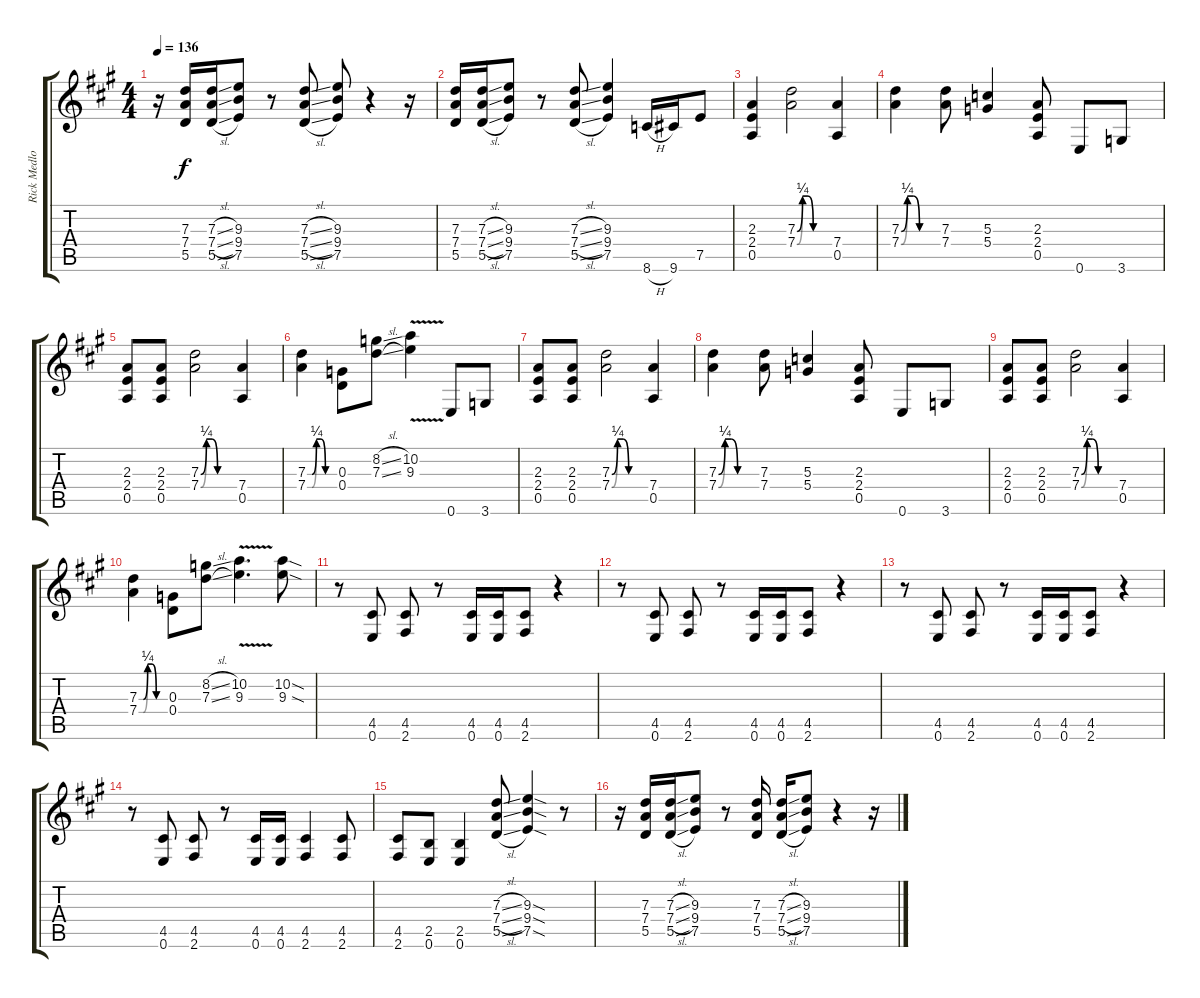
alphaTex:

\track ("Rick Medlocke Guitar" "Rick Medlo") {instrument overdrivenguitar}
\staff {score tabs}
\tuning (E4 B3 G3 D3 A2 E2) {hide}
\ts (4 4)
\tempo 136
\clef g2
\ks a
r.16{dy f} (7.3 7.4 5.5).16 (7.3{sl} 7.4{sl} 5.5{sl}).16 (9.3 9.4 7.5).8 r.8 (7.3{sl} 7.4{sl} 5.5{sl}).8 (9.3 9.4 7.5).8 r.4 r.16 |
(7.3 7.4 5.5).16 (7.3{sl} 7.4{sl} 5.5{sl}).16 (9.3 9.4 7.5).8 r.8 (7.3{sl} 7.4{sl} 5.5{sl}).8 (9.3 9.4 7.5).4 8.6{h}.16 9.6.16 7.5.8 |
(2.3 2.4 0.5).4 (7.3{be (custom 0 0 10 1 20 1 30 0 60 0)} 7.4{be (custom 0 0 10 1 20 1 30 0 60 0)}).2 (7.4 0.5).4 |
(7.3{be (custom 0 0 10 1 20 1 30 0 60 0)} 7.4{be (custom 0 0 10 1 20 1 30 0 60 0)}).4 (7.3 7.4).8 (5.3 5.4).4 (2.3 2.4 0.5).8 0.6.8 3.6.8 |
(2.3 2.4 0.5).8 (2.3 2.4 0.5).8 (7.3{be (custom 0 0 10 1 20 1 30 0 60 0)} 7.4{be (custom 0 0 10 1 20 1 30 0 60 0)}).2 (7.4 0.5).4 |
(7.3{be (custom 0 0 5 0 10 0 20 1 30 1 40 0 60 0)} 7.4{be (custom 0 0 5 0 10 0 20 1 30 1 40 0 60 0)}).4 (0.3 0.4).8 (8.2{sl} 7.3{sl}).8 (10.2{v} 9.3{v}).4 0.6.8 3.6.8 |
(2.3 2.4 0.5).8 (2.3 2.4 0.5).8 (7.3{be (custom 0 0 10 1 20 1 30 0 60 0)} 7.4{be (custom 0 0 10 1 20 1 30 0 60 0)}).2 (7.4 0.5).4 |
(7.3{be (custom 0 0 10 1 20 1 30 0 60 0)} 7.4{be (custom 0 0 10 1 20 1 30 0 60 0)}).4 (7.3 7.4).8 (5.3 5.4).4 (2.3 2.4 0.5).8 0.6.8 3.6.8 |
(2.3 2.4 0.5).8 (2.3 2.4 0.5).8 (7.3{be (custom 0 0 10 1 20 1 30 0 60 0)} 7.4{be (custom 0 0 10 1 20 1 30 0 60 0)}).2 (7.4 0.5).4 |
(7.3{be (custom 0 0 5 0 10 0 20 1 30 1 40 0 60 0)} 7.4{be (custom 0 0 5 0 10 0 20 1 30 1 40 0 60 0)}).4 (0.3 0.4).8 (8.2{sl} 7.3{sl}).8 (10.2{v} 9.3{v}).4{d} (10.2{sod} 9.3{sod}).8 |
r.8 (4.5 0.6).8 (4.5 2.6).8 r.8 (4.5 0.6).16 (4.5 0.6).16 (4.5 2.6).8 r.4 |
r.8 (4.5 0.6).8 (4.5 2.6).8 r.8 (4.5 0.6).16 (4.5 0.6).16 (4.5 2.6).8 r.4 |
r.8 (4.5 0.6).8 (4.5 2.6).8 r.8 (4.5 0.6).16 (4.5 0.6).16 (4.5 2.6).8 r.4 |
r.8 (4.5 0.6).8 (4.5 2.6).8 r.8 (4.5 0.6).16 (4.5 0.6).16 (4.5 2.6).4 (4.5 2.6).8 |
(4.5 2.6).8 (2.5 0.6).8 (2.5 0.6).4 (7.3{sl} 7.4{sl} 5.5{sl}).8 (9.3{sod} 9.4{sod} 7.5{sod}).4 r.8 |
r.16 (7.3 7.4 5.5).16 (7.3{sl} 7.4{sl} 5.5{sl}).16 (9.3 9.4 7.5).8 r.8 (7.3 7.4 5.5).16 (7.3{sl} 7.4{sl} 5.5{sl}).16 (9.3 9.4 7.5).8 r.4 r.16
